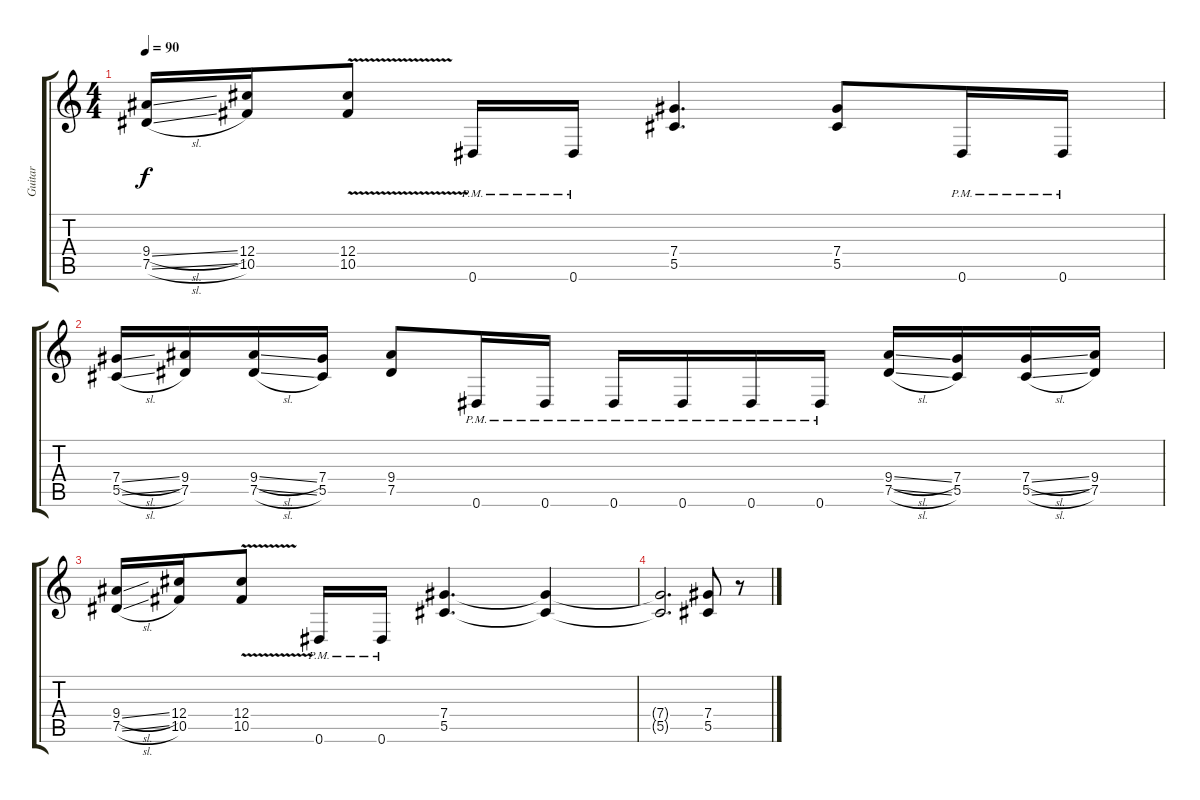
\track ("Guitar" "Guitar") {instrument distortionguitar}
\staff {score tabs}
\tuning (Eb4 Bb3 Gb3 Db3 Ab2 Eb2) {hide}
\ts (4 4)
\tempo 90
\clef g2
\ks c
(9.4{sl} 7.5{sl}).16{dy f} (12.4 10.5).16 (12.4 10.5{v}).8 0.6{pm}.16 0.6{pm}.16 (7.4 5.5).4{d} (7.4 5.5).8 0.6{pm}.16 0.6{pm}.16 |
(7.4{sl} 5.5{sl}).16 (9.4 7.5).16 (9.4{sl} 7.5{sl}).16 (7.4 5.5).16 (9.4 7.5).8 0.6{pm}.16 0.6{pm}.16 0.6{pm}.16 0.6{pm}.16 0.6{pm}.16 0.6{pm}.16 (9.4{sl} 7.5{sl}).16 (7.4 5.5).16 (7.4{sl} 5.5{sl}).16 (9.4 7.5).16 |
(9.4{sl} 7.5{sl}).16 (12.4 10.5).16 (12.4 10.5{v}).8 0.6{pm}.16 0.6{pm}.16 (7.4 5.5).4{d} (7.4{t} 5.5{t}).4 |
(7.4{t} 5.5{t}).2{d} (7.4 5.5).8 r.8
